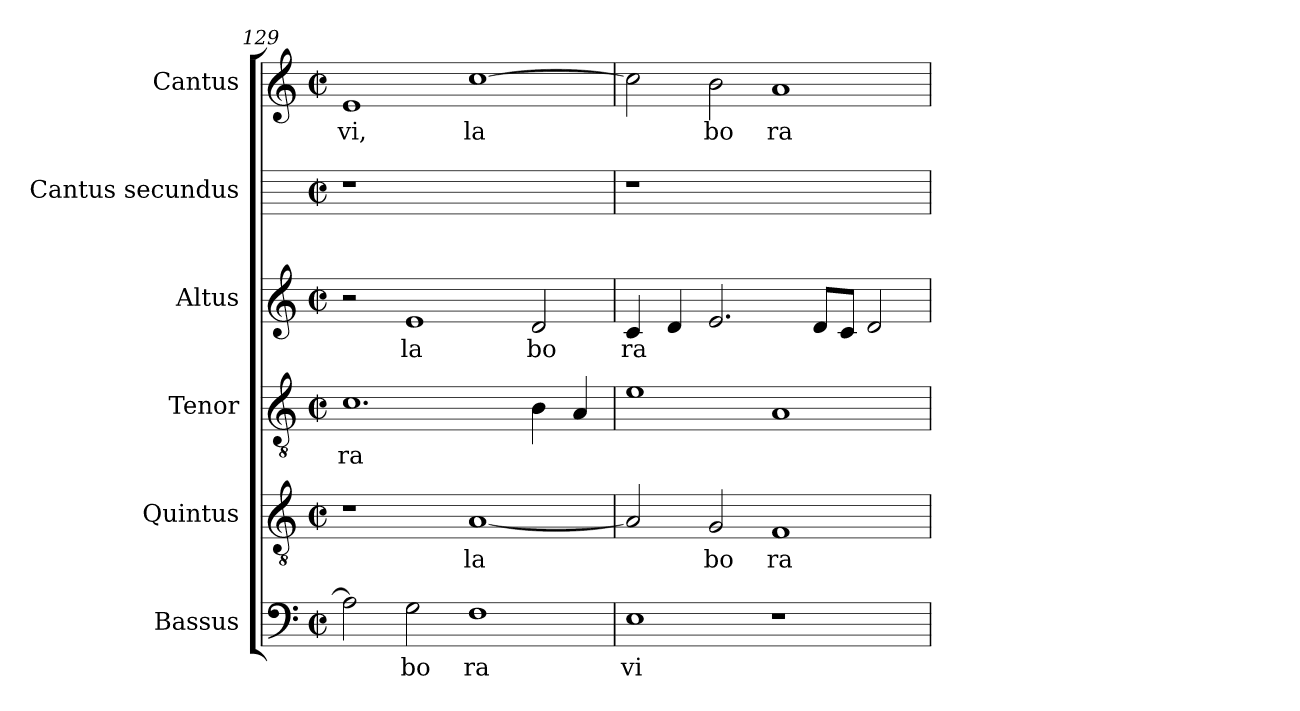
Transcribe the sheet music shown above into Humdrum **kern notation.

**kern	**text	**kern	**text	**kern	**text	**kern	**text	**kern	**kern	**text
*part6	*part6	*part5	*part5	*part4	*part4	*part3	*part3	*part2	*part1	*part1
*staff6	*staff6	*staff5	*staff5	*staff4	*staff4	*staff3	*staff3	*staff2	*staff1	*staff1
*I"Bassus	*	*I"Quintus	*	*I"Tenor	*	*I"Altus	*	*I"Cantus  secundus	*I"Cantus	*
*I'B	*	*I'Q	*	*I'T	*	*I'A	*	*	*I'C	*
*clefF4	*	*clefGv2	*	*clefGv2	*	*clefG2	*	*	*clefG2	*
*k[]	*	*k[]	*	*k[]	*	*k[]	*	*k[]	*k[]	*
*C:	*	*C:	*	*C:	*	*C:	*	*C:	*C:	*
*M2/2	*	*M2/2	*	*M2/2	*	*M2/2	*	*M2/2	*M2/2	*
*met(c|)	*	*met(c|)	*	*met(c|)	*	*met(c|)	*	*met(c|)	*met(c|)	*
=129	=129	=129	=129	=129	=129	=129	=129	=129	=129	=129
!	!LO:LY:b:cj	!	!	!	!LO:LY:b:cj	!	!	!	!	!LO:LY:b:cj
2A\]	.	1r	.	1.c	ra	2r	.	1r	1e	vi,
!	!LO:LY:b:cj	!	!	!	!	!	!LO:LY:b:cj	!	!	!
2G\	bo	.	.	.	.	1e	la	.	.	.
!	!LO:LY:b:cj	!	!LO:LY:b:cj	!	!	!	!	!	!	!LO:LY:b:cj
1F	ra	[<1A	la	.	.	.	.	1ryy	[>1cc	la
!	!	!	!	!	!LO:LY:b:cj	!	!LO:LY:b:cj	!	!	!
.	.	.	.	4B\	.	2d/	bo	.	.	.
!	!	!	!	!	!LO:LY:b:cj	!	!	!	!	!
.	.	.	.	4A/	.	.	.	.	.	.
=130	=130	=130	=130	=130	=130	=130	=130	=130	=130	=130
!	!LO:LY:b:cj	!	!LO:LY:b:cj	!	!LO:LY:b:cj	!	!LO:LY:b:cj	!	!	!LO:LY:b:cj
1E	vi	2A/]	.	1e	.	4c/	ra	1r	2cc\]	.
!	!	!	!	!	!	!	!LO:LY:b:cj	!	!	!
.	.	.	.	.	.	4d/	.	.	.	.
!	!	!	!LO:LY:b:cj	!	!	!	!LO:LY:b:cj	!	!	!LO:LY:b:cj
.	.	2G/	bo	.	.	2.e/	.	.	2b\	bo
!	!	!	!LO:LY:b:cj	!	!LO:LY:b:cj	!	!	!	!	!LO:LY:b:cj
1r	.	1F	ra	1A	.	.	.	1ryy	1a	ra
!	!	!	!	!	!	!	!LO:LY:b:cj	!	!	!
.	.	.	.	.	.	8d/L	.	.	.	.
!	!	!	!	!	!	!	!LO:LY:b:cj	!	!	!
.	.	.	.	.	.	8c/J	.	.	.	.
!	!	!	!	!	!	!	!LO:LY:b:cj	!	!	!
.	.	.	.	.	.	2d/	.	.	.	.
=	=	=	=	=	=	=	=	=	=	=
*-	*-	*-	*-	*-	*-	*-	*-	*-	*-	*-
